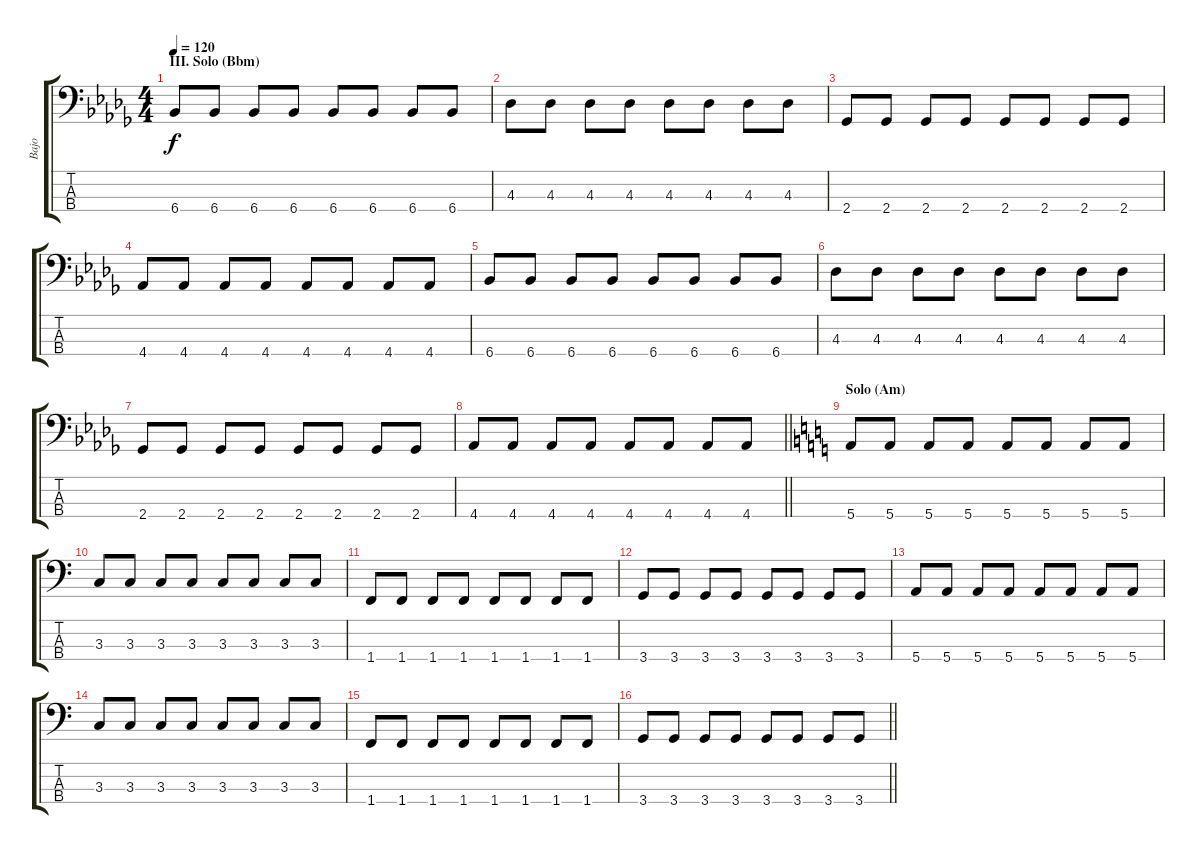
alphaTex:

\track ("Bajo" "Bajo") {instrument electricbasspick}
\staff {score tabs}
\tuning (G2 D2 A1 E1) {hide}
\ts (4 4)
\section ("" "III. Solo (Bbm)")
\tempo 120
\clef f4
\ks db
6.4.8{dy f} 6.4.8 6.4.8 6.4.8 6.4.8 6.4.8 6.4.8 6.4.8 |
4.3.8 4.3.8 4.3.8 4.3.8 4.3.8 4.3.8 4.3.8 4.3.8 |
2.4.8 2.4.8 2.4.8 2.4.8 2.4.8 2.4.8 2.4.8 2.4.8 |
4.4.8 4.4.8 4.4.8 4.4.8 4.4.8 4.4.8 4.4.8 4.4.8 |
6.4.8 6.4.8 6.4.8 6.4.8 6.4.8 6.4.8 6.4.8 6.4.8 |
4.3.8 4.3.8 4.3.8 4.3.8 4.3.8 4.3.8 4.3.8 4.3.8 |
2.4.8 2.4.8 2.4.8 2.4.8 2.4.8 2.4.8 2.4.8 2.4.8 |
\barLineRight lightlight
4.4.8 4.4.8 4.4.8 4.4.8 4.4.8 4.4.8 4.4.8 4.4.8 |
\section ("" "Solo (Am)")
\ks c
5.4.8 5.4.8 5.4.8 5.4.8 5.4.8 5.4.8 5.4.8 5.4.8 |
3.3.8 3.3.8 3.3.8 3.3.8 3.3.8 3.3.8 3.3.8 3.3.8 |
1.4.8 1.4.8 1.4.8 1.4.8 1.4.8 1.4.8 1.4.8 1.4.8 |
3.4.8 3.4.8 3.4.8 3.4.8 3.4.8 3.4.8 3.4.8 3.4.8 |
5.4.8 5.4.8 5.4.8 5.4.8 5.4.8 5.4.8 5.4.8 5.4.8 |
3.3.8 3.3.8 3.3.8 3.3.8 3.3.8 3.3.8 3.3.8 3.3.8 |
1.4.8 1.4.8 1.4.8 1.4.8 1.4.8 1.4.8 1.4.8 1.4.8 |
\barLineRight lightlight
3.4.8 3.4.8 3.4.8 3.4.8 3.4.8 3.4.8 3.4.8 3.4.8
